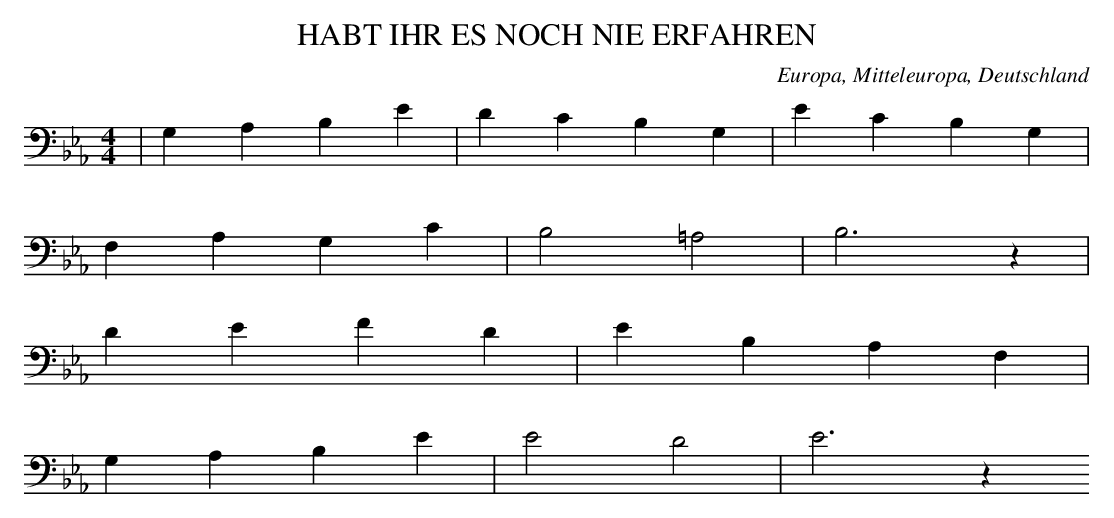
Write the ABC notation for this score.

X:1
T: HABT IHR ES NOCH NIE ERFAHREN
O: Europa, Mitteleuropa, Deutschland
M: 4/4
L: 1/4
K: Eb
 | G,A,B,E | DCB,G, | ECB,G, |
F,A,G,C | B,2=A,2 | B,3z |
DEFD | EB,A,F, |
G,A,B,E | E2D2 | E3z
